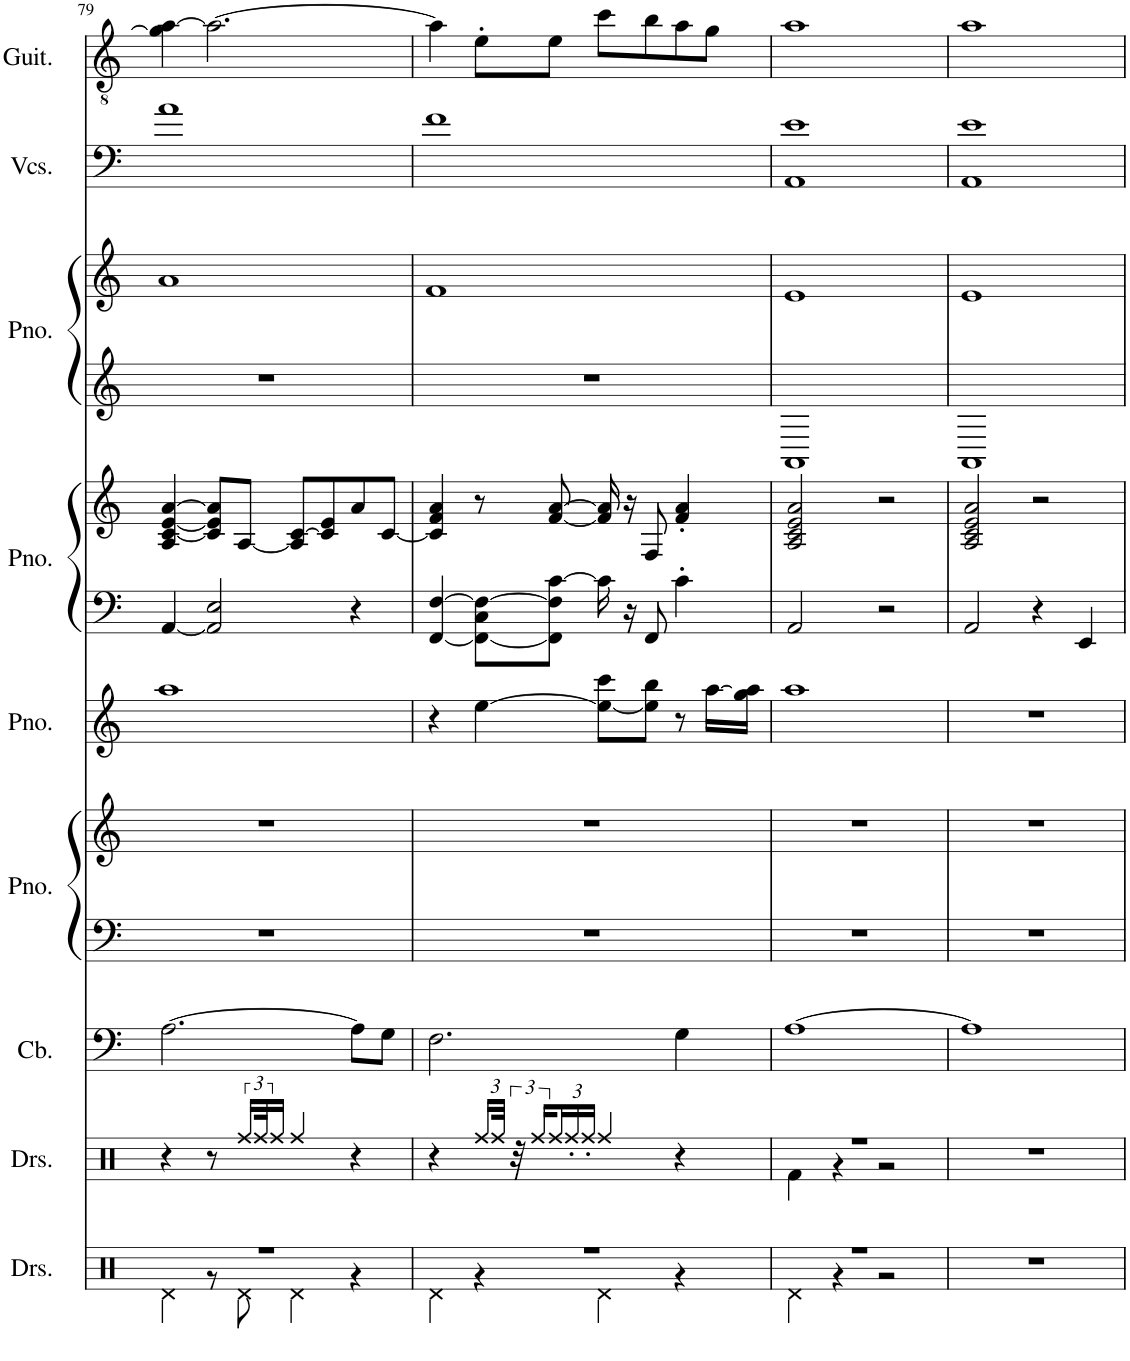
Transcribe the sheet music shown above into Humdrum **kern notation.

**kern	**kern	**kern	**kern	**kern	**kern	**kern	**kern	**kern	**kern	**kern	**kern
*part9	*part8	*part7	*part6	*part6	*part5	*part4	*part4	*part3	*part3	*part2	*part1
*staff12	*staff11	*staff10	*staff9	*staff8	*staff7	*staff6	*staff5	*staff4	*staff3	*staff2	*staff1
*I"Drumset	*I"Drumset	*I"Contrabass	*I"Piano	*	*I"Piano	*I"Piano	*	*I"Piano	*	*I"Violoncellos	*I"Classical Guitar
*I'Drs.	*I'Drs.	*I'Cb.	*I'Pno.	*	*I'Pno.	*I'Pno.	*	*I'Pno.	*	*I'Vcs.	*I'Guit.
!!LO:PB:g=z
*clefX	*clefX	*clefF4	*clefF4	*clefG2	*clefG2	*clefF4	*clefG2	*clefG2	*clefG2	*clefF4	*clefGv2
*	*	*Trd7c12	*	*	*	*	*	*	*	*	*
*k[]	*k[]	*k[]	*k[]	*k[]	*k[]	*k[]	*k[]	*k[]	*k[]	*k[]	*k[]
*M4/4	*M4/4	*M4/4	*M4/4	*M4/4	*M4/4	*M4/4	*M4/4	*M4/4	*M4/4	*M4/4	*M4/4
=79	=79	=79	=79	=79	=79	=79	=79	=79	=79	=79	=79
*^	*	*	*	*	*	*	*	*	*	*	*
1r	4Rd\	4r	[2.A\	1r	1r	1aa	[4AA/	4A/ [4c/ [4e/ [4a/	1r	1a	1a	4g\] [4a\
.	8r	8r	.	.	.	.	2AA/] 2E/	8c/] 8e/] 8a/]L	.	.	.	2.a\_
.	8Rd\	24Rff/LL	.	.	.	.	.	[8A/J	.	.	.	.
.	.	48Rff/K	.	.	.	.	.	.	.	.	.	.
.	.	16Rff/JJ	.	.	.	.	.	.	.	.	.	.
.	4Rd\	4Rff/	.	.	.	.	.	8A/] [8c/L	.	.	.	.
.	.	.	.	.	.	.	.	8c/] 8e/	.	.	.	.
.	4r	4r	8A\L]	.	.	.	4r	8a/	.	.	.	.
.	.	.	8G\J	.	.	.	.	[8c/J	.	.	.	.
=80	=80	=80	=80	=80	=80	=80	=80	=80	=80	=80	=80	=80
1r	4Rd\	4r	2.F\	1r	1r	4r	[4FF/ [4F/	4c/] 4f/ 4a/	1r	1f	1f	4a\]
*	*	*Xbrackettup	*	*	*	*	*	*	*	*	*	*
.	4r	24Rff/LL	.	.	.	[4ee\	8FF\_ 8C\ 8F\_L	8r	.	.	.	8e'\L
.	.	48Rff/JJk	.	.	.	.	.	.	.	.	.	.
*	*	*brackettup	*	*	*	*	*	*	*	*	*	*
.	.	48r	.	.	.	.	.	.	.	.	.	.
.	.	24Rff/LL	.	.	.	.	.	.	.	.	.	.
*	*	*Xbrackettup	*	*	*	*	*	*	*	*	*	*
.	.	24Rff/	.	.	.	.	8FF\] 8F\] [8c\J	[8f/ [8a/	.	.	.	8e\J
.	.	24Rff'/	.	.	.	.	.	.	.	.	.	.
.	.	24Rff'/JJ	.	.	.	.	.	.	.	.	.	.
.	4Rd\	4Rff/	.	.	.	8ee\_ 8ccc\L	16c\]	16f/] 16a/]	.	.	.	8cc\L
.	.	.	.	.	.	.	16r	16r	.	.	.	.
.	.	.	.	.	.	8ee\] 8bb\J	8FF/	8F/	.	.	.	8b\
.	4r	4r	4G\	.	.	8r	4c'\	4f/' 4a/'	.	.	.	8a\
.	.	.	.	.	.	[16aa\LL	.	.	.	.	.	8g\J
.	.	.	.	.	.	16gg\ 16aa\]JJ	.	.	.	.	.	.
=81	=81	=81	=81	=81	=81	=81	=81	=81	=81	=81	=81	=81
*	*	*^	*	*	*	*	*	*	*	*	*	*
1r	4Rd\	1r	4Rf\	[1A	1r	1r	1aa	2AA/	2A/ 2c/ 2e/ 2a/	1AA	1e	1AA 1e	1a
.	4r	.	4r	.	.	.	.	.	.	.	.	.	.
.	2r	.	2r	.	.	.	.	2r	2r	.	.	.	.
*v	*v	*	*	*	*	*	*	*	*	*	*	*	*
*	*v	*v	*	*	*	*	*	*	*	*	*	*
=82	=82	=82	=82	=82	=82	=82	=82	=82	=82	=82	=82
1r	1r	1A]	1r	1r	1r	2AA/	2A/ 2c/ 2e/ 2a/	1AA	1e	1AA 1e	1a
.	.	.	.	.	.	4r	2r	.	.	.	.
.	.	.	.	.	.	4EE/	.	.	.	.	.
=	=	=	=	=	=	=	=	=	=	=	=
*-	*-	*-	*-	*-	*-	*-	*-	*-	*-	*-	*-
